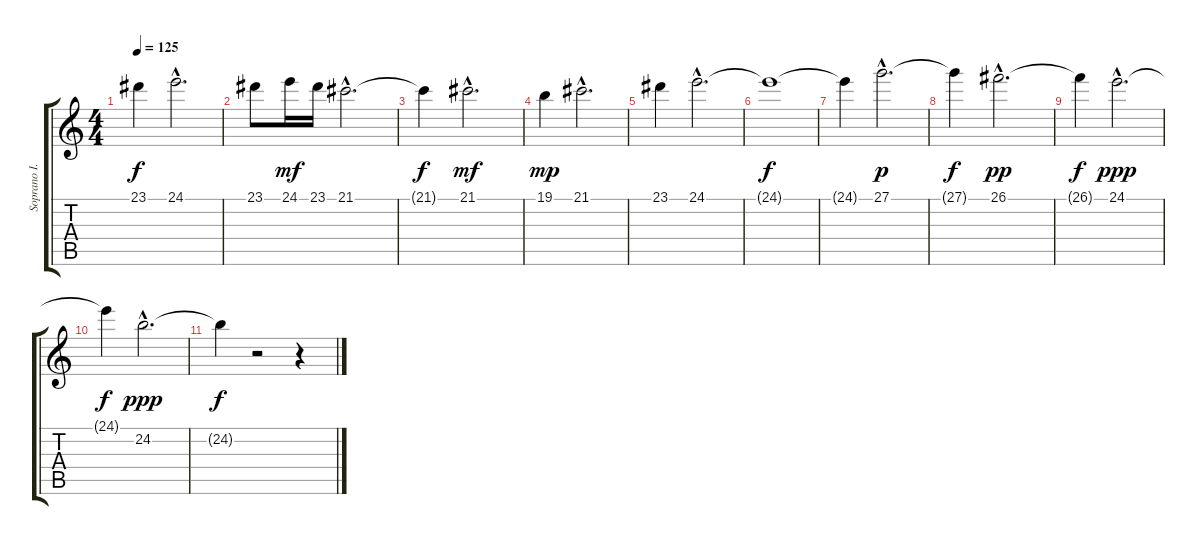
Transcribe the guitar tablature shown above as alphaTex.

\track ("Soprano I." "Soprano I.") {instrument synthvoice}
\staff {score tabs}
\tuning (E4 B3 G3 D3 A2 E2) {hide}
\ts (4 4)
\tempo 125
\clef g2
\ks c
23.1.4{dy f} 24.1{hac}.2{d} |
23.1.8 24.1.16{dy mf} 23.1.16 21.1{hac}.2{d} |
21.1{t}.4{dy f} 21.1{hac}.2{d dy mf} |
19.1.4{dy mp} 21.1{hac}.2{d} |
23.1.4 24.1{hac}.2{d} |
24.1{t}.1{dy f} |
24.1{t}.4 27.1{hac}.2{d dy p} |
27.1{t}.4{dy f} 26.1{hac}.2{d dy pp} |
26.1{t}.4{dy f} 24.1{hac}.2{d dy ppp} |
24.1{t}.4{dy f} 24.2{hac}.2{d dy ppp} |
24.2{t}.4{dy f} r.2 r.4
